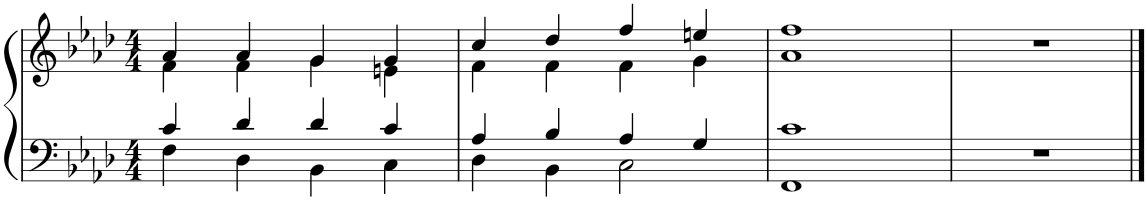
**kern	**kern
*part1	*part1
*staff2	*staff1
*I"Piano	*
*I'Pno.	*
*clefF4	*clefG2
*k[b-e-a-d-]	*k[b-e-a-d-]
*M4/4	*M4/4
=1	=1
*^	*^
4c/	4F\	4a-/	4f\
4d-/	4D-\	4a-/	4f\
4d-/	4BB-\	4g/	4g\
4c/	4C\	4g/	4en\
=2	=2	=2	=2
4A-/	4D-\	4cc/	4f\
4B-/	4BB-\	4dd-/	4f\
4A-/	2C\	4ff/	4f\
4G/	.	4een/	4g\
=3	=3	=3	=3
1c	1FF	1ff	1a-
*v	*v	*	*
*	*v	*v
=4	=4
1r	1r
==	==
*-	*-
